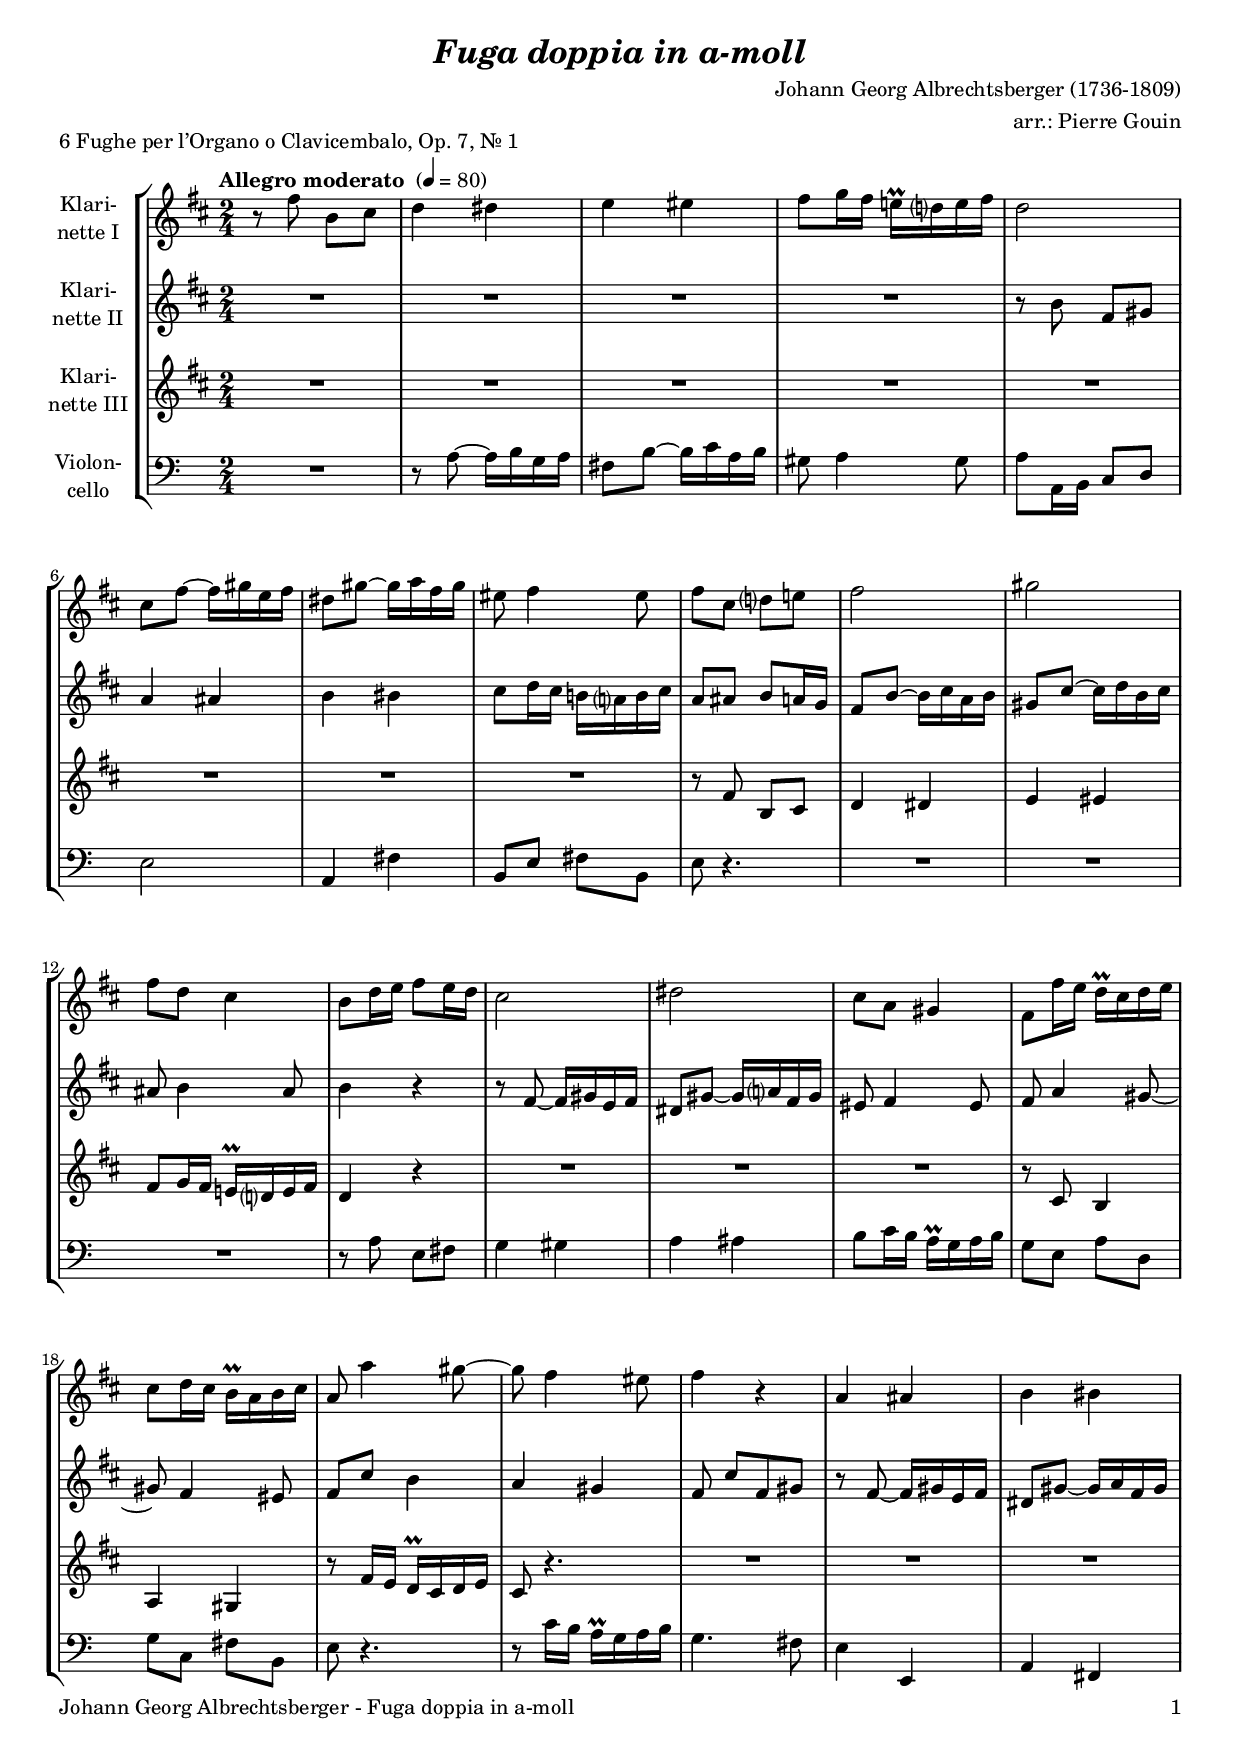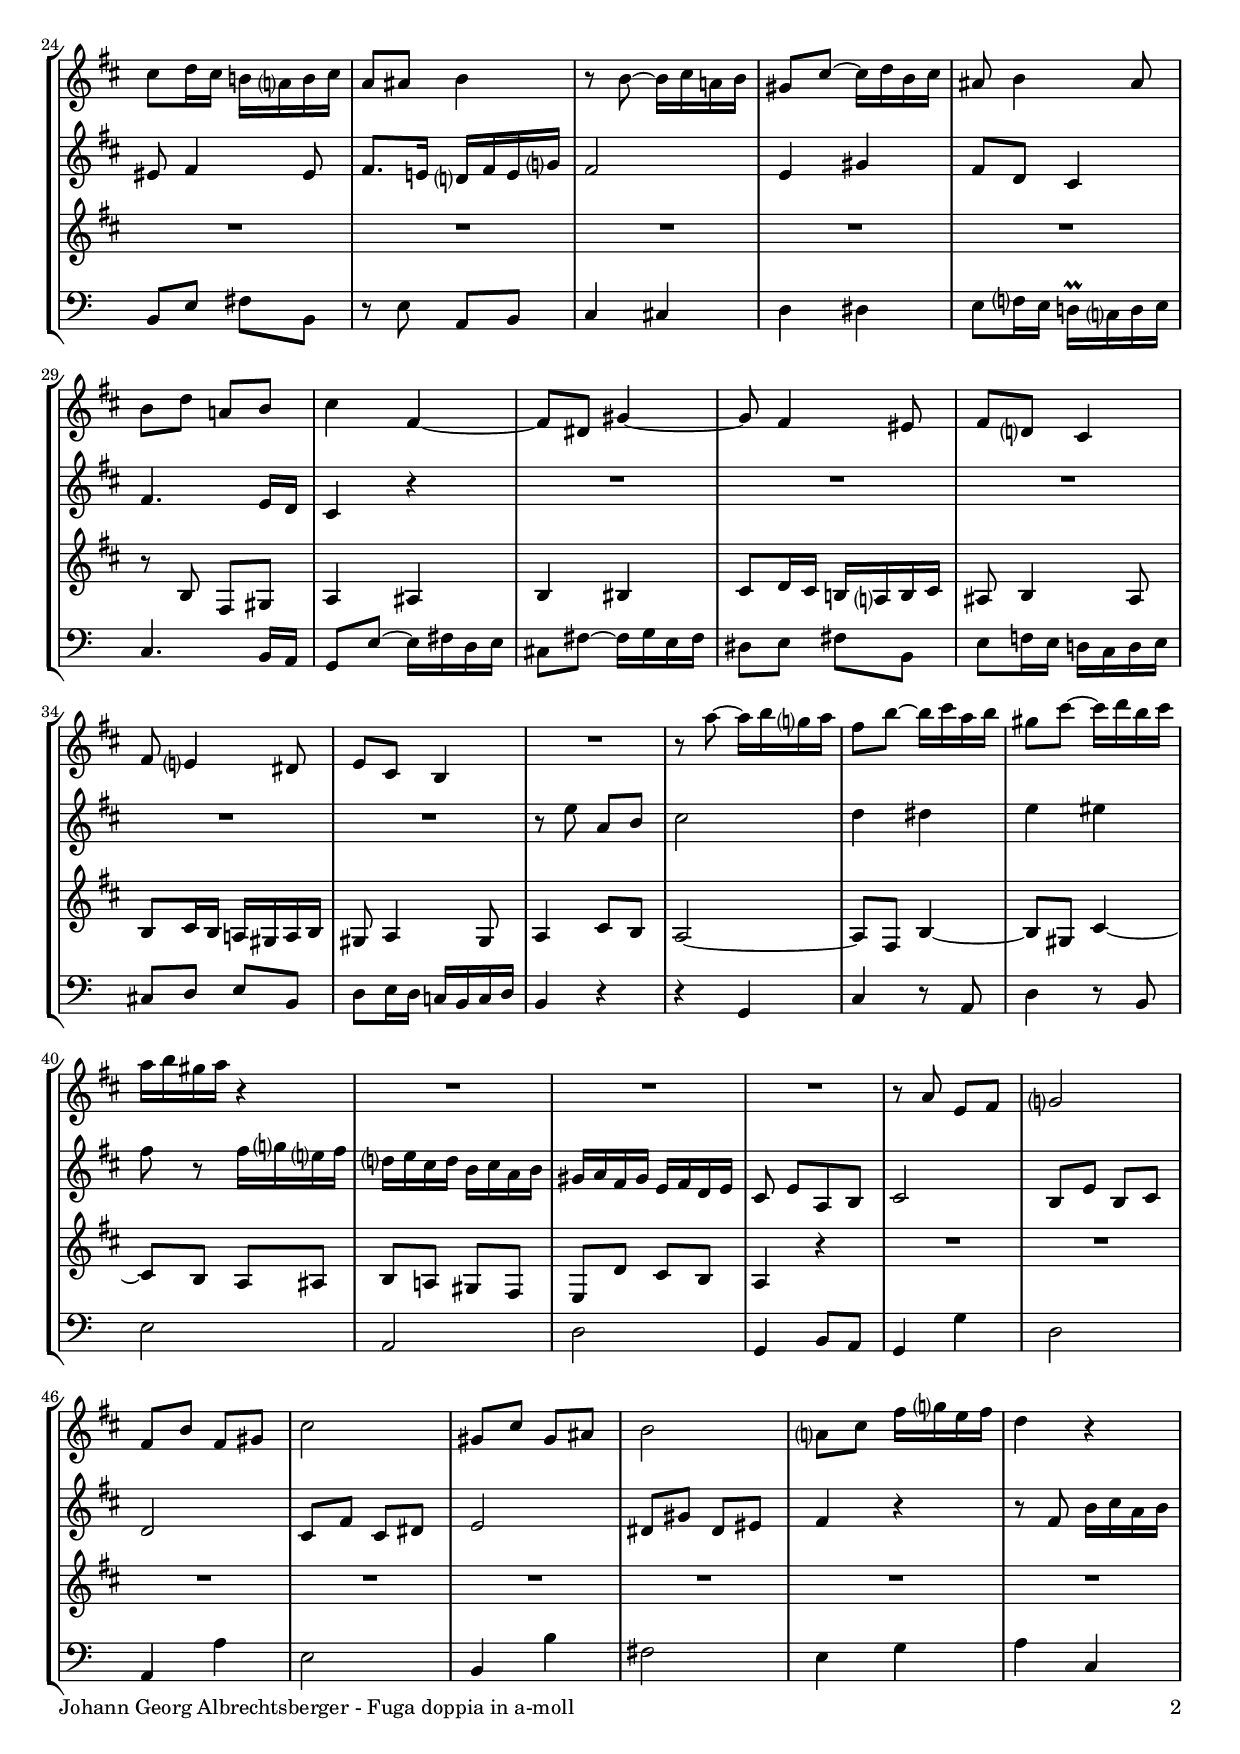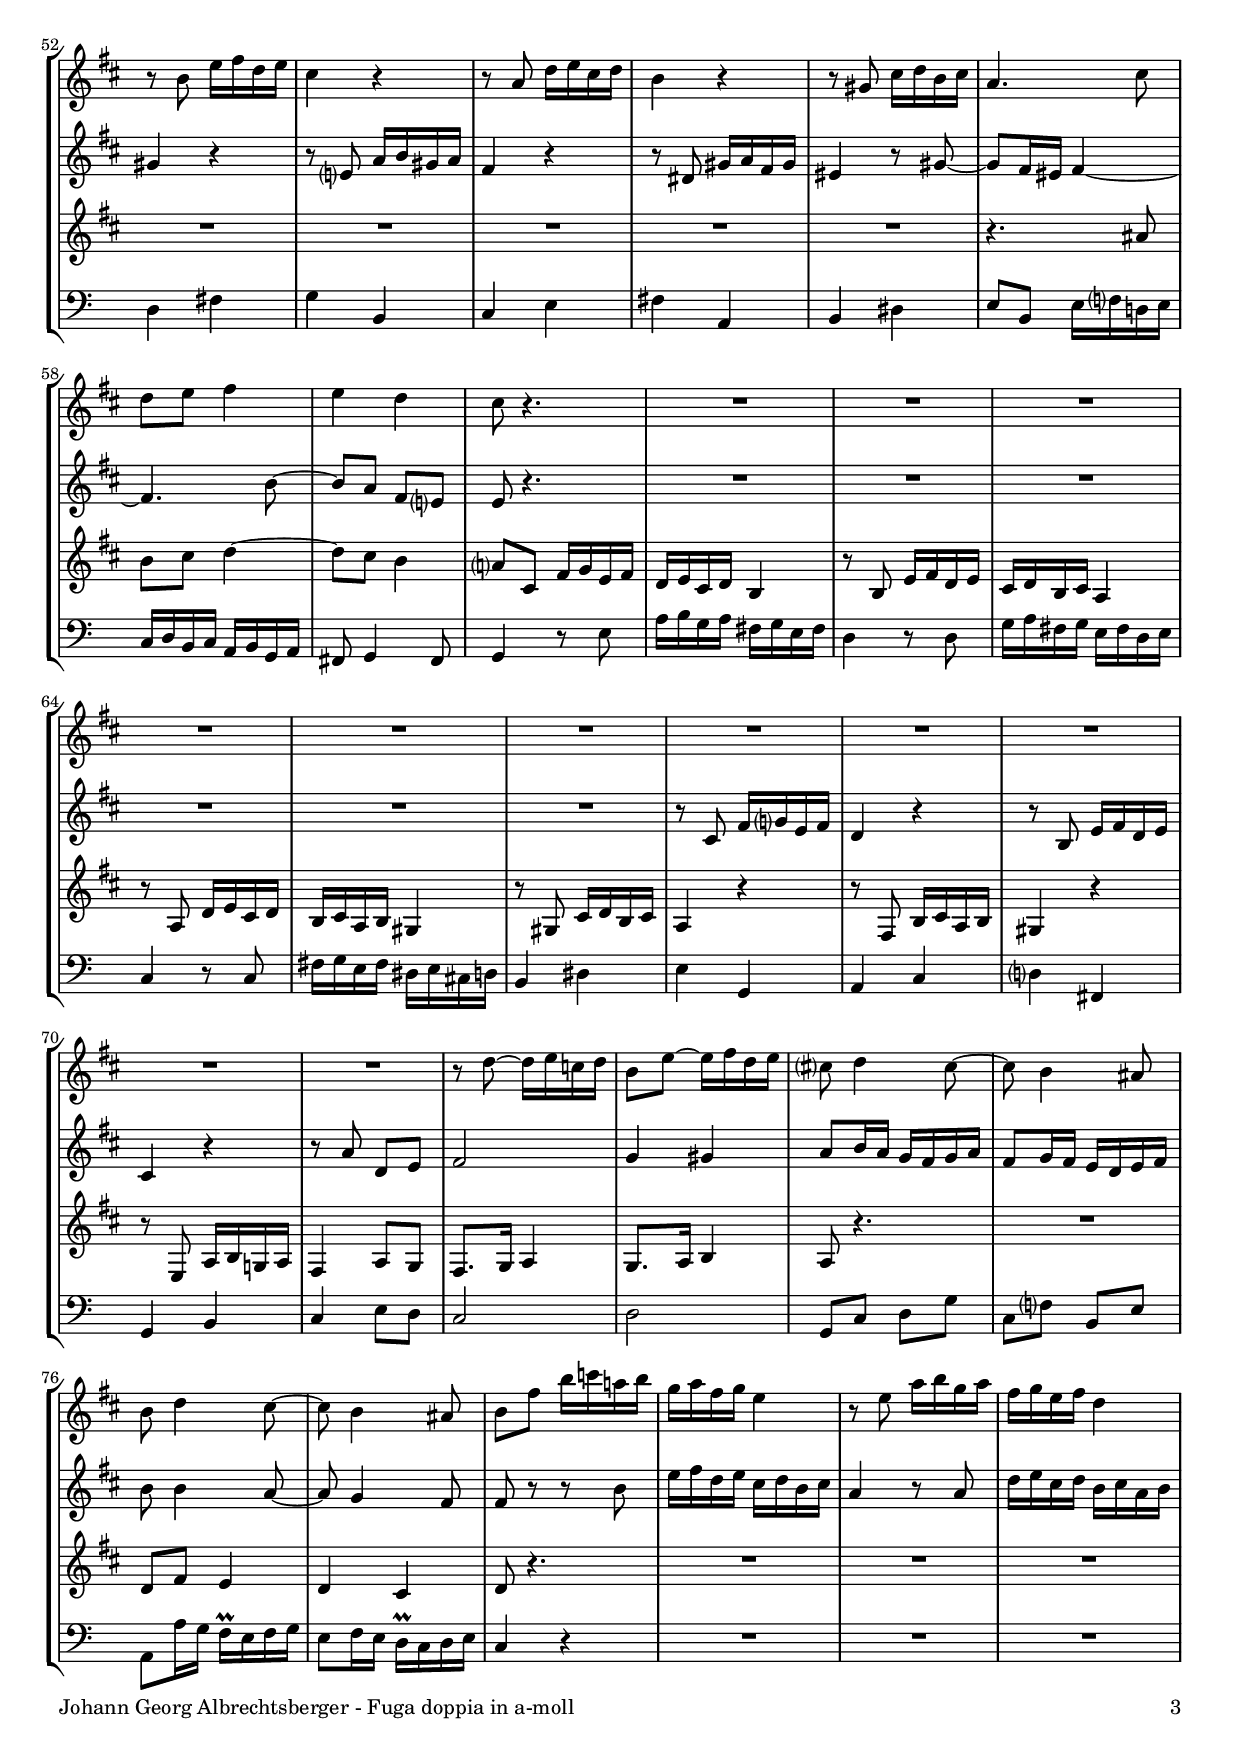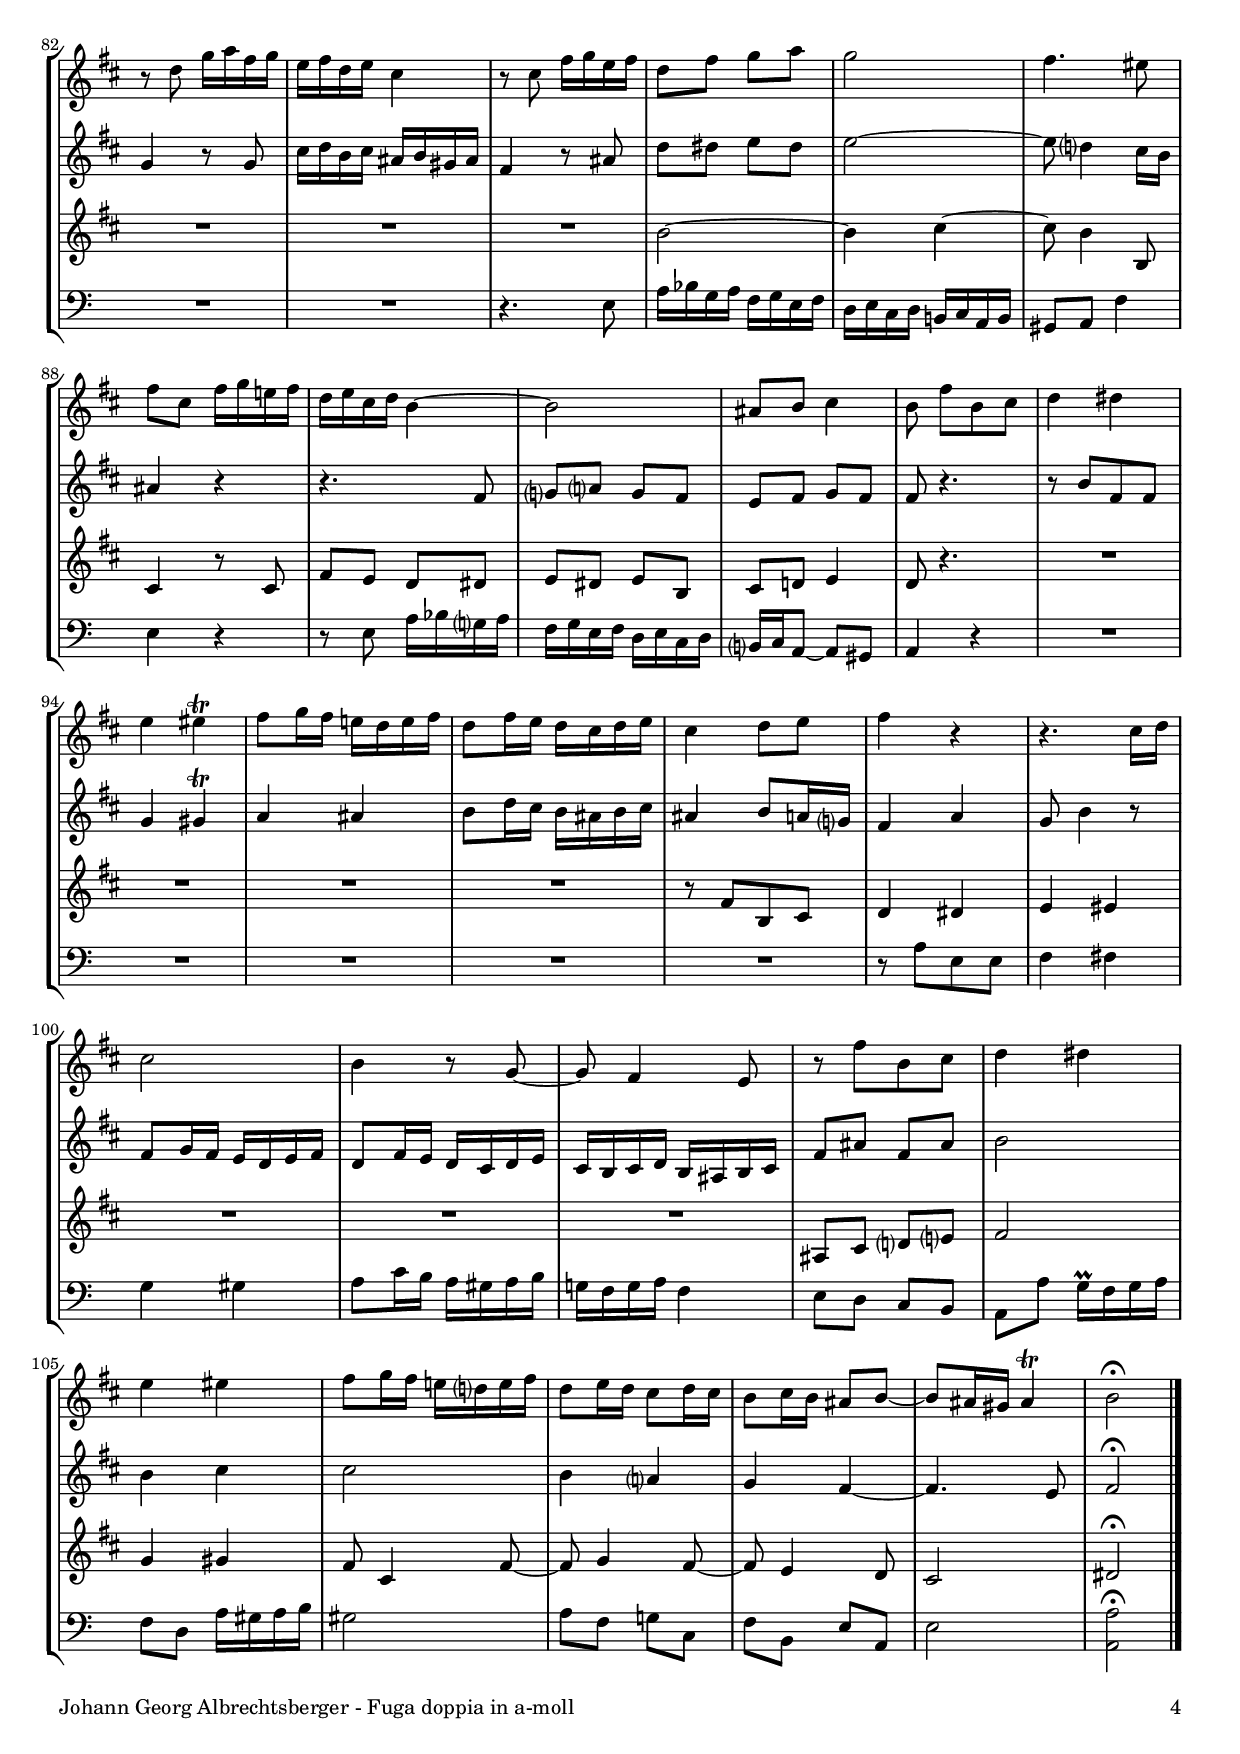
\version "2.18.2"
\include "deutsch.ly"
  
#(set-global-staff-size 18)

\header {
  title     = \markup \bold \italic "Fuga doppia in a-moll"
  composer  = "Johann Georg Albrechtsberger (1736-1809)"
  arranger  = "arr.: Pierre Gouin"
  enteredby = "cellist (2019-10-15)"
  piece     = "6 Fughe per l’Organo o Clavicembalo, Op. 7, Nr. 1"
}

voiceconsts = {
  \key a \minor
  \time 2/4
  \clef "treble"
  \numericTimeSignature
  \compressFullBarRests
  % Set default beaming for all staves
%  \set Timing.beamExceptions = #'()
%  \set Timing.baseMoment     = #(ly:make-moment 1 4)
%  \set Timing.beatStructure  = #'(1 1 1)
  \tempo "Allegro moderato " 4=80
}

micl = "clarinet"
mifl = "flute"
miob = "oboe"
mifh = "french horn"
misx = "tenor sax"
mist = "string ensemble 1"
%miba = "cello"
miba = "bassoon"

va = \relative c'' {
  \voiceconsts

  r8 e a, h
  c4 cis
  d dis
  e8 f16 e d!\prall c? d e
  c2
  h8 e~ e16 fis d e
  cis8 fis~ fis16 g e fis
  dis8 e4 dis8
  e h c? d!
  e2

  fis
  e8 c h4
  a8 c16 d e8 d16 c
  h2
  cis

  h8 g fis4
  e8 e'16 d c\prall h c d
  h8 c16 h a\prall g a h
  g8 g'4 fis8~
  fis e4 dis8

  e4 r
  g, gis
  a ais
  h8 c16 h a! g? a h
  g8 gis a4

  r8 a~ a16 h g! a
  fis8 h~ h16 c a h
  gis8 a4 gis8
  a c g! a
  h4 e,~

  e8 cis fis4~
  fis8 e4 dis8
  e c? h4
  e8 d?4 cis8

  d h a4
  R2
  r8 g''~ g16 a f? g
  e8 a~ a16 h g a
  fis8 h~ h16 c a h

  g a fis g r4
  R2*3
  r8 g, d e

  f?2
  e8 a e fis
  h2
  fis8 h fis gis
  a2
  g?8 h e16 f? d e

  c4 r
  r8 a d16 e c d
  h4 r
  r8 g c16 d h c
  a4 r

  r8 fis h16 c a h
  g4. h8
  c d e4
  d c

  h8 r4.
  R2*11
  r8 c~ c16 d b c

  a8 d~ d16 e c d
  h?8 c4 h8~
  h a4 gis8
  a c4 h8~
  h a4 gis8

  a e' a16 b g! a
  f g e f d4
  r8 d g16 a f g
  e f d e c4
  r8 c f16 g e f

  d e c d h4
  r8 h e16 f d e
  c8 e f g
  f2
  e4. dis8

  e h e16 f d! e
  c d h c a4~
  a2
  gis8 a h4
  a8 e'[ a, h]

  c4 cis
  d dis\trill
  e8 f16 e d! c d e
  c8 e16 d c h c d
  h4 c8 d

  e4 r
  r4. h16 c
  h2
  a4 r8 f~
  f e4 d8

  r e'[a, h]
  c4 cis
  d dis
  e8 f16 e d! c? d e

  c8 d16 c h8 c16 h
  a8 h16 a gis8 a~
  a gis16 fis gis4\trill
  a2\fermata \bar "|."
}

vb = \relative c'' {
  \voiceconsts

  R2*4
  r8 a e fis

  g4 gis
  a ais
  h8 c16 h a! g? a h
  g8 gis a g16 f
  e8 a~ a16 h g a

  fis8 h~ h16 c a h
  gis8 a4 gis8
  a4 r
  r8 e~ e16 fis d e
  cis8 fis~ fis16 g? e fis


  dis8 e4 dis8
  e g4 fis8~
  fis e4 dis8
  e h' a4
  g fis

  e8 h'[ e, fis]
  r e~ e16 fis d e
  cis8 fis~ fis16 g e fis
  dis8 e4 dis8
  e8. d!16 c? e d f?

  e2
  d4 fis
  e8 c h4
  e4. d16 c
  h4 r

  R2*5
  r8 d' g, a
  h2
  c4 cis
  d dis

  e8 r e16 f? d? e
  c? d h c a h g a
  fis g e fis d e c d
  h8 d[ g, a]
  h2

  a8 d a h
  c2
  h8 e h cis
  d2
  cis8 fis cis dis
  e4 r

  r8 e a16 h g a
  fis4 r
  r8 d? g16 a fis g
  e4 r
  r8 cis fis16 g e fis

  dis4 r8 fis~
  fis e16 dis e4~
  e4. a8~
  a g e d?
  d r4.
  
  R2*6
  r8 h e16 f? d e
  c4 r
  r8 a d16 e c d
  h4 r
  r8 g' c, d
  e2

  f4 fis
  g8 a16 g f e f g
  e8 f16 e d c d e
  a8 a4 g8~
  g f4 e8

  e r r a
  d16 e c d h c a h
  g4 r8 g
  c16 d h c a h g a
  f4 r8 f

  h16 c a h gis a fis gis
  e4 r8 gis
  c cis d cis
  d2~
  d8 c?4 h16 a

  gis4 r
  r4. e8
  f? g? f e
  d e f e
  e r4.
  
  r8 a[ e e]
  f4 fis\trill
  g gis
  a8 c16 h a gis a h
  gis4 a8 g16 f?

  e4 g
  f8 a4 r8
  e f16 e d c d e
  c8 e16 d c h c d
  h a h c a gis a h

  e8 gis e gis
  a2
  a4 h
  h2

  a4 g?
  f e4~
  e4. d8
  e2\fermata \bar "|."
}

vc = \relative c' {
  \voiceconsts

  R2*8
  r8 e a, h
  c4 cis

  d dis
  e8 f16 e d!\prall c? d e
  c4 r
  R2*3

  r8 h a4
  g fis
  r8 e'16 d c\prall h c d
  h8 r4.

  R2*8
  r8 a e fis
  g4 gis

  a ais
  h8 c16 h a! g? a h
  gis8 a4 gis8
  a h16 a g! fis g a

  fis8 g4 fis8
  g4 h8 a
  g2~
  g8 e a4~
  a8 fis h4~

  h8 a g gis
  a g! fis e
  d c' h a
  g4 r
  
  R2*13
  r4. gis'8
  a h c4~
  c8 h a4

  g?8 h, e16 f d e
  c d h c a4
  r8 a d16 e c d
  h c a h g4

  r8 g c16 d h c
  a h g a fis4
  r8 fis h16 c a h
  g4 r

  r8 e a16 h g a
  fis4 r
  r8 d g16 a f! g
  e4 g8 f
  e8. f16 g4

  f8. g16 a4
  g8 r4.
  R2
  c8 e d4
  c h

  c8 r4.
  R2*6
  a'2~
  a4 h~
  h8 a4 a,8

  h4 r8 h e d c cis
  d cis d a
  h c! d4
  c8 r4.

  R2*4
  r8 e[ a, h]

  c4 cis
  d dis
  R2*3

  gis,8 h c? d?
  e2
  f4 fis
  e8 h4 e8~

  e f4 e8~
  e d4 c8
  h2
  cis\fermata \bar "|."
}

vd = \relative c' {
  \voiceconsts
  \clef "bass"

  R2
  r8 a~ a16 h g a
  fis8 h~ h16 c a h
  gis8 a4 gis8
  a a,16 h c8 d

  e2
  a,4 fis'
  h,8 e fis h,
  e r4.
  
  R2*3
  r8 a e fis
  g4 gis
  a ais

  h8 c16 h a\prall g a h
  g8 e a d,
  g c, fis h,
  e r4.
  r8 c'16 h a\prall g a h

  g4. fis8
  e4 e,
  a fis
  h8 e fis h,
  r e a, h

  c4 cis
  d dis
  e8 f?16 e d!\prall c? d e
  c4. h16 a
  g8 e'~ e16 fis d e

  cis8 fis~ fis16 g e fis
  dis8 e fis h,
  e f!16 e d! c d e
  cis8 d e h

  d e16 d c! h c d
  h4 r
  r g
  c r8 a
  d4 r8 h

  e2
  a,
  d
  g,4 h8 a
  g4 g'

  d2
  a4 a'
  e2
  h4 h'
  fis2
  e4 g

  a c,
  d fis
  g h,
  c e
  fis a,

  h dis
  e8 h e16 f? d! e
  c d h c a h g a
  fis8 g4 fis8

  g4 r8 e'
  a16 h g a fis g e fis
  d4 r8 d
  g16 a fis g e fis d e

  c4 r8 c
  fis16 g e fis dis e cis d
  h4 dis
  e g,

  a c
  d? fis,
  g h
  c e8 d
  c2

  d
  g,8 c d g
  c, f? h, e
  a, a'16 g f\prall e f g
  e8 f16 e d\prall c d e

  c4 r
  R2*5
  r4. e8
  a16 b g a f g e f
  d e c d h! c a h
  gis8 a f'4

  e r
  r8 e a16 b g? a
  f g e f d e c d
  h? c a8~ a gis
  a4 r

  R2*5
  r8 a'[ e e]
  f4 fis
  g gis
  a8 c16 h a gis a h
  g! f g a f4

  e8 d c h
  a a' g16\prall f g a
  f8 d a'16 gis a h
  gis2

  a8 f g! c,
  f h, e a,
  e'2
  <a, a'>\fermata \bar "|."
}


music = \new StaffGroup <<
      \new Staff {
	\set Staff.midiInstrument = \micl
	\set Staff.instrumentName = \markup \center-column { "Klari-" "nette I" }
	\transpose a h { \va }
      }

      \new Staff {
	\set Staff.midiInstrument = \micl
	\set Staff.instrumentName = \markup \center-column { "Klari-" "nette II" }
	\transpose a h { \vb }
      }

      \new Staff {
	\set Staff.midiInstrument = \micl
	\set Staff.instrumentName = \markup \center-column { "Klari-" "nette III" }
	\transpose a h { \vc }
      }

      \new Staff {
	\set Staff.midiInstrument = \miba
	\set Staff.instrumentName = \markup \center-column { "Violon-" "cello" }
	\transpose a a { \vd }
      }
>>

\book {
   \paper {
    print-page-number = ##t
    print-first-page-number = ##t
    oddHeaderMarkup = \markup \null
    evenHeaderMarkup = \markup \null
    oddFooterMarkup = \markup {
      \fill-line {
        \on-the-fly #print-page-number-check-first
        "Johann Georg Albrechtsberger - Fuga doppia in a-moll" \fromproperty #'page:page-number-string
      }
    }
    evenFooterMarkup = \oddFooterMarkup
  } \score {
    \music
    \layout {}
  }

  \score {
    \unfoldRepeats \music

    \midi {
      \context {
        \Score
      }
    }
  }
}
